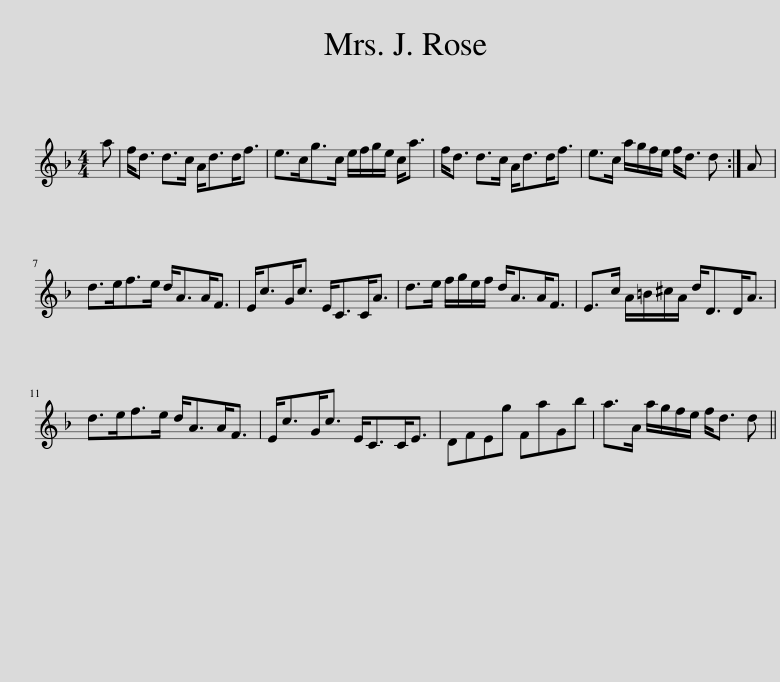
X:1
L:1/8
M:4/4
I:linebreak $
K:Dmin
V:1 treble
V:1
 a | f<d d>c A<dd<f | e>cg>c e/f/g/e/ c<a | f<d d>c A<dd<f | e>c a/g/f/e/ f<d d :| %5
 A |$ d>ef>e d<AA<F | E<cG<c E<CC<A | d>e f/g/e/f/ d<AA<F | E>c A/=B/^c/A/ d<DD<A |$ %10
 d>ef>e d<AA<F | E<cG<c E<CC<E | DFEg FaGb | a>A a/g/f/e/ f<d d || %14
